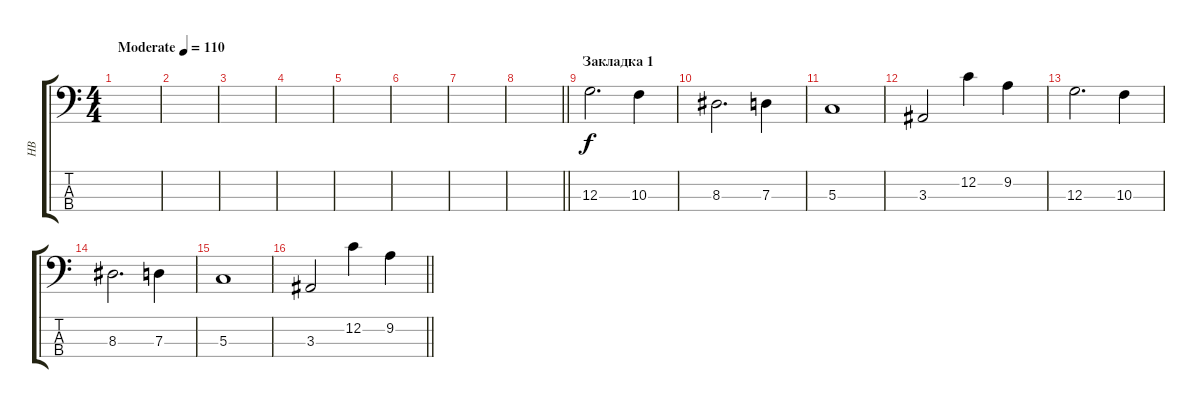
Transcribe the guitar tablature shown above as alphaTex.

\track ("НВ" "НВ") {instrument electricbassfinger}
\staff {score tabs}
\tuning (F2 C2 G1 C1) {hide}
\ts (4 4)
\tempo (110 "Moderate")
\clef f4
\ks c
|
|
|
|
|
|
|
\barLineRight lightlight
|
\section ("" "Закладка 1")
12.3.2{d} 10.3.4 |
8.3.2{d} 7.3.4 |
5.3.1 |
3.3.2 12.2.4 9.2.4 |
12.3.2{d} 10.3.4 |
8.3.2{d} 7.3.4 |
5.3.1 |
\barLineRight lightlight
3.3.2 12.2.4 9.2.4
